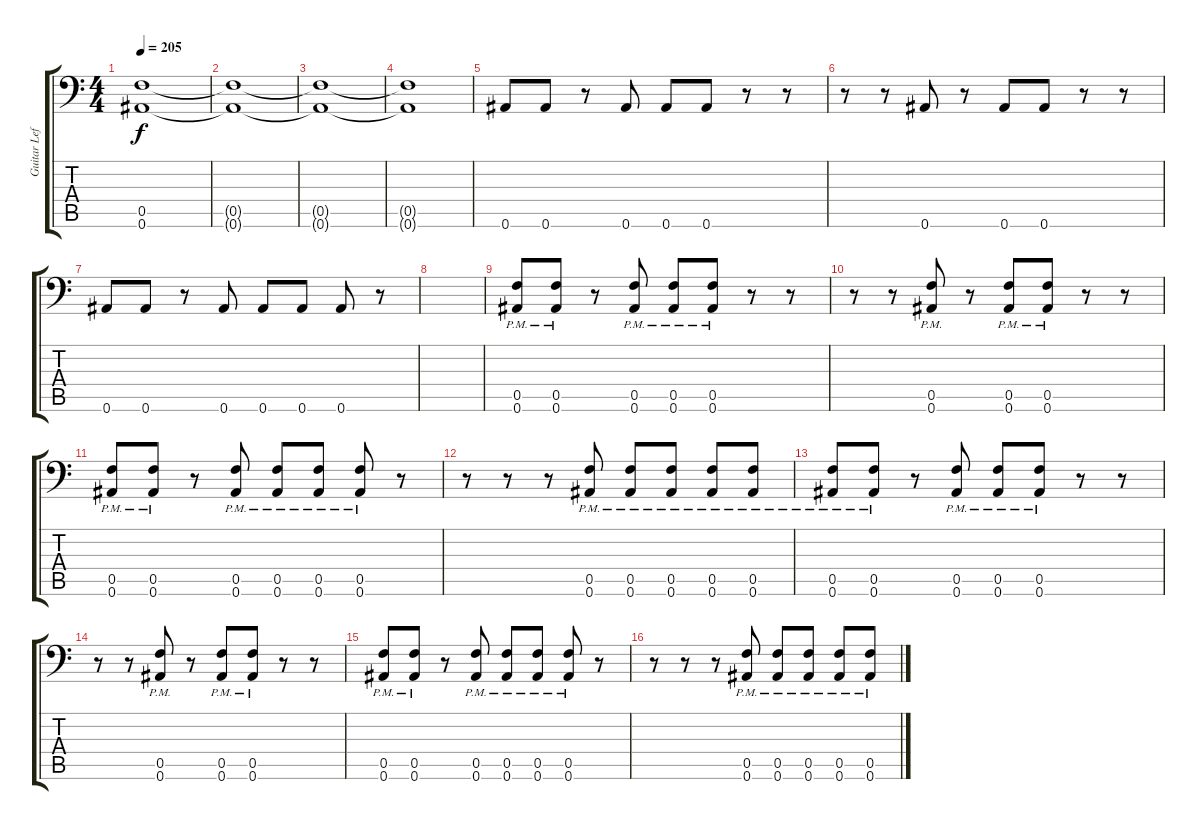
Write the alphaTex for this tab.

\track ("Guitar Left" "Guitar Lef") {instrument distortionguitar}
\staff {score tabs}
\tuning (C4 G3 Eb3 Bb2 F2 Bb1) {hide}
\ts (4 4)
\tempo 205
\clef f4
\ks c
(0.5{t} 0.6{t}).1{dy f} |
(0.5{t} 0.6{t}).1 |
(0.5{t} 0.6{t}).1 |
(0.5{t} 0.6{t}).1 |
0.6.8 0.6.8 r.8 0.6.8 0.6.8 0.6.8 r.8 r.8 |
r.8 r.8 0.6.8 r.8 0.6.8 0.6.8 r.8 r.8 |
0.6.8 0.6.8 r.8 0.6.8 0.6.8 0.6.8 0.6.8 r.8 |
|
(0.5{pm} 0.6{pm}).8 (0.5{pm} 0.6{pm}).8 r.8 (0.5{pm} 0.6{pm}).8 (0.5{pm} 0.6{pm}).8 (0.5{pm} 0.6{pm}).8 r.8 r.8 |
r.8 r.8 (0.5{pm} 0.6{pm}).8 r.8 (0.5{pm} 0.6{pm}).8 (0.5{pm} 0.6{pm}).8 r.8 r.8 |
(0.5{pm} 0.6{pm}).8 (0.5{pm} 0.6{pm}).8 r.8 (0.5{pm} 0.6{pm}).8 (0.5{pm} 0.6{pm}).8 (0.5{pm} 0.6{pm}).8 (0.5{pm} 0.6{pm}).8 r.8 |
r.8 r.8 r.8 (0.5{pm} 0.6{pm}).8 (0.5{pm} 0.6{pm}).8 (0.5{pm} 0.6{pm}).8 (0.5{pm} 0.6{pm}).8 (0.5{pm} 0.6{pm}).8 |
(0.5{pm} 0.6{pm}).8 (0.5{pm} 0.6{pm}).8 r.8 (0.5{pm} 0.6{pm}).8 (0.5{pm} 0.6{pm}).8 (0.5{pm} 0.6{pm}).8 r.8 r.8 |
r.8 r.8 (0.5{pm} 0.6{pm}).8 r.8 (0.5{pm} 0.6{pm}).8 (0.5{pm} 0.6{pm}).8 r.8 r.8 |
(0.5{pm} 0.6{pm}).8 (0.5{pm} 0.6{pm}).8 r.8 (0.5{pm} 0.6{pm}).8 (0.5{pm} 0.6{pm}).8 (0.5{pm} 0.6{pm}).8 (0.5{pm} 0.6{pm}).8 r.8 |
r.8 r.8 r.8 (0.5{pm} 0.6{pm}).8 (0.5{pm} 0.6{pm}).8 (0.5{pm} 0.6{pm}).8 (0.5{pm} 0.6{pm}).8 (0.5{pm} 0.6{pm}).8
